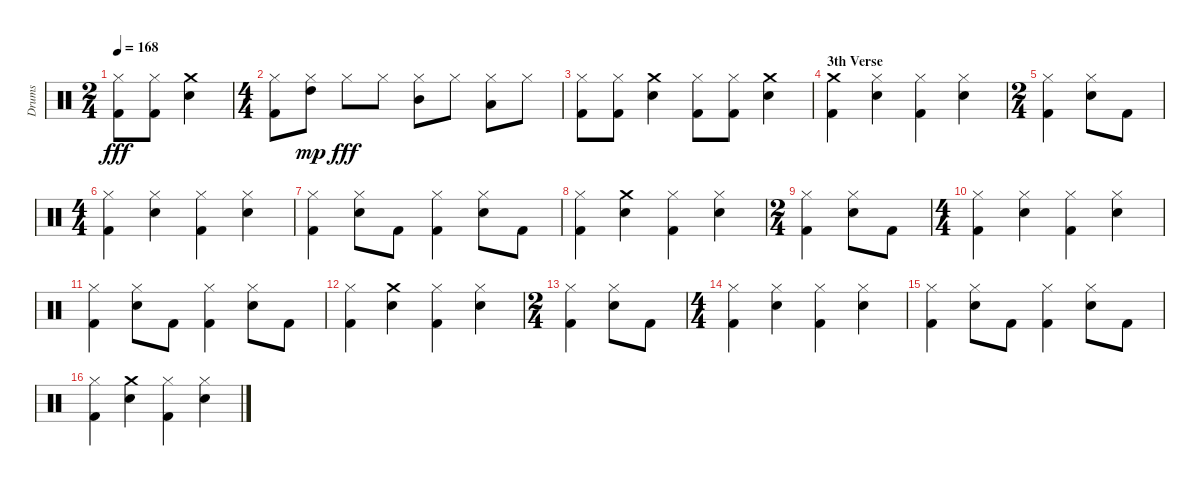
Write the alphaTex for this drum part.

\track ("Drums" "Drums") {instrument percussion}
\staff {score}
\articulation defaults
\ts (2 4)
\tempo 168
\clef neutral
\ks c
("Kick (hit) 2" "Hi-Hat (closed)").8{dy fff} ("Kick (hit) 2" "Hi-Hat (closed)").8 ("Snare (hit) 2" "Crash medium (hit)").4 |
\ts (4 4)
("Hi-Hat (closed)" "Kick (hit) 2").8 ("High Tom (hit)" "Hi-Hat (closed)").8{dy mp} "Hi-Hat (closed)".8{dy fff} "Hi-Hat (closed)".8 ("Mid Tom (hit)" "Hi-Hat (closed)").8 "Hi-Hat (closed)".8 ("Low Tom (hit)" "Hi-Hat (closed)").8 "Hi-Hat (closed)".8 |
("Hi-Hat (closed)" "Kick (hit) 2").8 ("Hi-Hat (closed)" "Kick (hit) 2").8 ("Snare (hit) 2" "Crash medium (hit)").4 ("Kick (hit) 2" "Hi-Hat (closed)").8 ("Kick (hit) 2" "Hi-Hat (closed)").8 ("Crash medium (hit)" "Snare (hit) 2").4 |
\section ("" "3th Verse")
("Kick (hit) 2" "Crash medium (hit)").4 ("Hi-Hat (closed)" "Snare (hit) 2").4 ("Hi-Hat (closed)" "Kick (hit) 2").4 ("Snare (hit) 2" "Hi-Hat (closed)").4 |
\ts (2 4)
("Hi-Hat (closed)" "Kick (hit) 2").4 ("Snare (hit) 2" "Hi-Hat (closed)").8 "Kick (hit) 2".8 |
\ts (4 4)
("Kick (hit) 2" "Hi-Hat (closed)").4 ("Snare (hit) 2" "Hi-Hat (closed)").4 ("Kick (hit) 2" "Hi-Hat (closed)").4 ("Snare (hit) 2" "Hi-Hat (closed)").4 |
("Hi-Hat (closed)" "Kick (hit) 2").4 ("Snare (hit) 2" "Hi-Hat (closed)").8 "Kick (hit) 2".8 ("Kick (hit) 2" "Hi-Hat (closed)").4 ("Hi-Hat (closed)" "Snare (hit) 2").8 "Kick (hit) 2".8 |
("Hi-Hat (closed)" "Kick (hit) 2").4 ("Crash medium (hit)" "Snare (hit) 2").4 ("Hi-Hat (closed)" "Kick (hit) 2").4 ("Snare (hit) 2" "Hi-Hat (closed)").4 |
\ts (2 4)
("Hi-Hat (closed)" "Kick (hit) 2").4 ("Snare (hit) 2" "Hi-Hat (closed)").8 "Kick (hit) 2".8 |
\ts (4 4)
("Kick (hit) 2" "Hi-Hat (closed)").4 ("Snare (hit) 2" "Hi-Hat (closed)").4 ("Kick (hit) 2" "Hi-Hat (closed)").4 ("Snare (hit) 2" "Hi-Hat (closed)").4 |
("Hi-Hat (closed)" "Kick (hit) 2").4 ("Snare (hit) 2" "Hi-Hat (closed)").8 "Kick (hit) 2".8 ("Kick (hit) 2" "Hi-Hat (closed)").4 ("Hi-Hat (closed)" "Snare (hit) 2").8 "Kick (hit) 2".8 |
("Hi-Hat (closed)" "Kick (hit) 2").4 ("Crash medium (hit)" "Snare (hit) 2").4 ("Hi-Hat (closed)" "Kick (hit) 2").4 ("Snare (hit) 2" "Hi-Hat (closed)").4 |
\ts (2 4)
("Hi-Hat (closed)" "Kick (hit) 2").4 ("Snare (hit) 2" "Hi-Hat (closed)").8 "Kick (hit) 2".8 |
\ts (4 4)
("Kick (hit) 2" "Hi-Hat (closed)").4 ("Snare (hit) 2" "Hi-Hat (closed)").4 ("Kick (hit) 2" "Hi-Hat (closed)").4 ("Snare (hit) 2" "Hi-Hat (closed)").4 |
("Hi-Hat (closed)" "Kick (hit) 2").4 ("Snare (hit) 2" "Hi-Hat (closed)").8 "Kick (hit) 2".8 ("Kick (hit) 2" "Hi-Hat (closed)").4 ("Hi-Hat (closed)" "Snare (hit) 2").8 "Kick (hit) 2".8 |
("Hi-Hat (closed)" "Kick (hit) 2").4 ("Crash medium (hit)" "Snare (hit) 2").4 ("Hi-Hat (closed)" "Kick (hit) 2").4 ("Snare (hit) 2" "Hi-Hat (closed)").4
